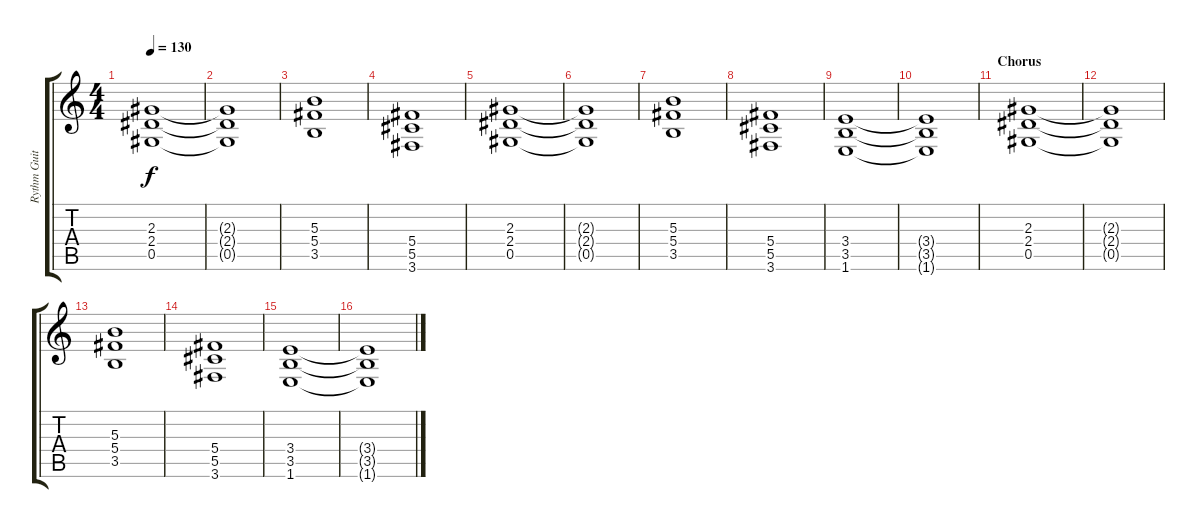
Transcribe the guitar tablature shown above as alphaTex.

\track ("Rythm Guitar" "Rythm Guit") {instrument distortionguitar}
\staff {score tabs}
\tuning (Eb4 Bb3 Gb3 Db3 Ab2 Eb2) {hide}
\ts (4 4)
\tempo 130
\clef g2
\ks c
(2.3 2.4 0.5).1{dy f} |
(2.3{t} 2.4{t} 0.5{t}).1 |
(5.3 5.4 3.5).1 |
(5.4 5.5 3.6).1 |
(2.3 2.4 0.5).1 |
(2.3{t} 2.4{t} 0.5{t}).1 |
(5.3 5.4 3.5).1 |
(5.4 5.5 3.6).1 |
(3.4 3.5 1.6).1 |
(3.4{t} 3.5{t} 1.6{t}).1 |
\section ("" "Chorus")
(2.3 2.4 0.5).1 |
(2.3{t} 2.4{t} 0.5{t}).1 |
(5.3 5.4 3.5).1 |
(5.4 5.5 3.6).1 |
(3.4 3.5 1.6).1 |
(3.4{t} 3.5{t} 1.6{t}).1
